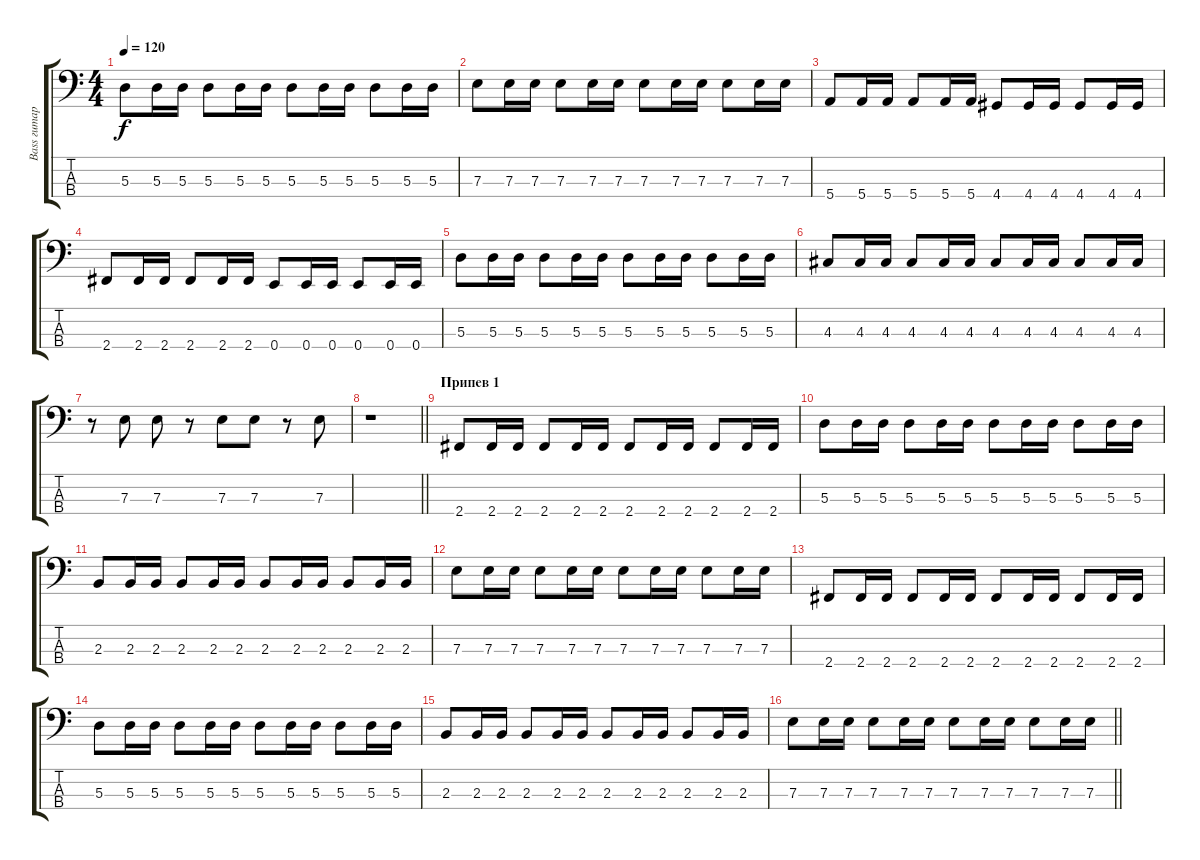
\track ("Bass гитара" "Bass гитар") {instrument fretlessbass}
\staff {score tabs}
\tuning (G2 D2 A1 E1) {hide}
\ts (4 4)
\tempo 120
\clef f4
\ks c
5.3.8{dy f} 5.3.16 5.3.16 5.3.8 5.3.16 5.3.16 5.3.8 5.3.16 5.3.16 5.3.8 5.3.16 5.3.16 |
7.3.8 7.3.16 7.3.16 7.3.8 7.3.16 7.3.16 7.3.8 7.3.16 7.3.16 7.3.8 7.3.16 7.3.16 |
5.4.8 5.4.16 5.4.16 5.4.8 5.4.16 5.4.16 4.4.8 4.4.16 4.4.16 4.4.8 4.4.16 4.4.16 |
2.4.8 2.4.16 2.4.16 2.4.8 2.4.16 2.4.16 0.4.8 0.4.16 0.4.16 0.4.8 0.4.16 0.4.16 |
5.3.8 5.3.16 5.3.16 5.3.8 5.3.16 5.3.16 5.3.8 5.3.16 5.3.16 5.3.8 5.3.16 5.3.16 |
4.3.8 4.3.16 4.3.16 4.3.8 4.3.16 4.3.16 4.3.8 4.3.16 4.3.16 4.3.8 4.3.16 4.3.16 |
r.8 7.3.8 7.3.8 r.8 7.3.8 7.3.8 r.8 7.3.8 |
\barLineRight lightlight
r.1 |
\section ("" "Припев 1")
2.4.8 2.4.16 2.4.16 2.4.8 2.4.16 2.4.16 2.4.8 2.4.16 2.4.16 2.4.8 2.4.16 2.4.16 |
5.3.8 5.3.16 5.3.16 5.3.8 5.3.16 5.3.16 5.3.8 5.3.16 5.3.16 5.3.8 5.3.16 5.3.16 |
2.3.8 2.3.16 2.3.16 2.3.8 2.3.16 2.3.16 2.3.8 2.3.16 2.3.16 2.3.8 2.3.16 2.3.16 |
7.3.8 7.3.16 7.3.16 7.3.8 7.3.16 7.3.16 7.3.8 7.3.16 7.3.16 7.3.8 7.3.16 7.3.16 |
2.4.8 2.4.16 2.4.16 2.4.8 2.4.16 2.4.16 2.4.8 2.4.16 2.4.16 2.4.8 2.4.16 2.4.16 |
5.3.8 5.3.16 5.3.16 5.3.8 5.3.16 5.3.16 5.3.8 5.3.16 5.3.16 5.3.8 5.3.16 5.3.16 |
2.3.8 2.3.16 2.3.16 2.3.8 2.3.16 2.3.16 2.3.8 2.3.16 2.3.16 2.3.8 2.3.16 2.3.16 |
\barLineRight lightlight
7.3.8 7.3.16 7.3.16 7.3.8 7.3.16 7.3.16 7.3.8 7.3.16 7.3.16 7.3.8 7.3.16 7.3.16
